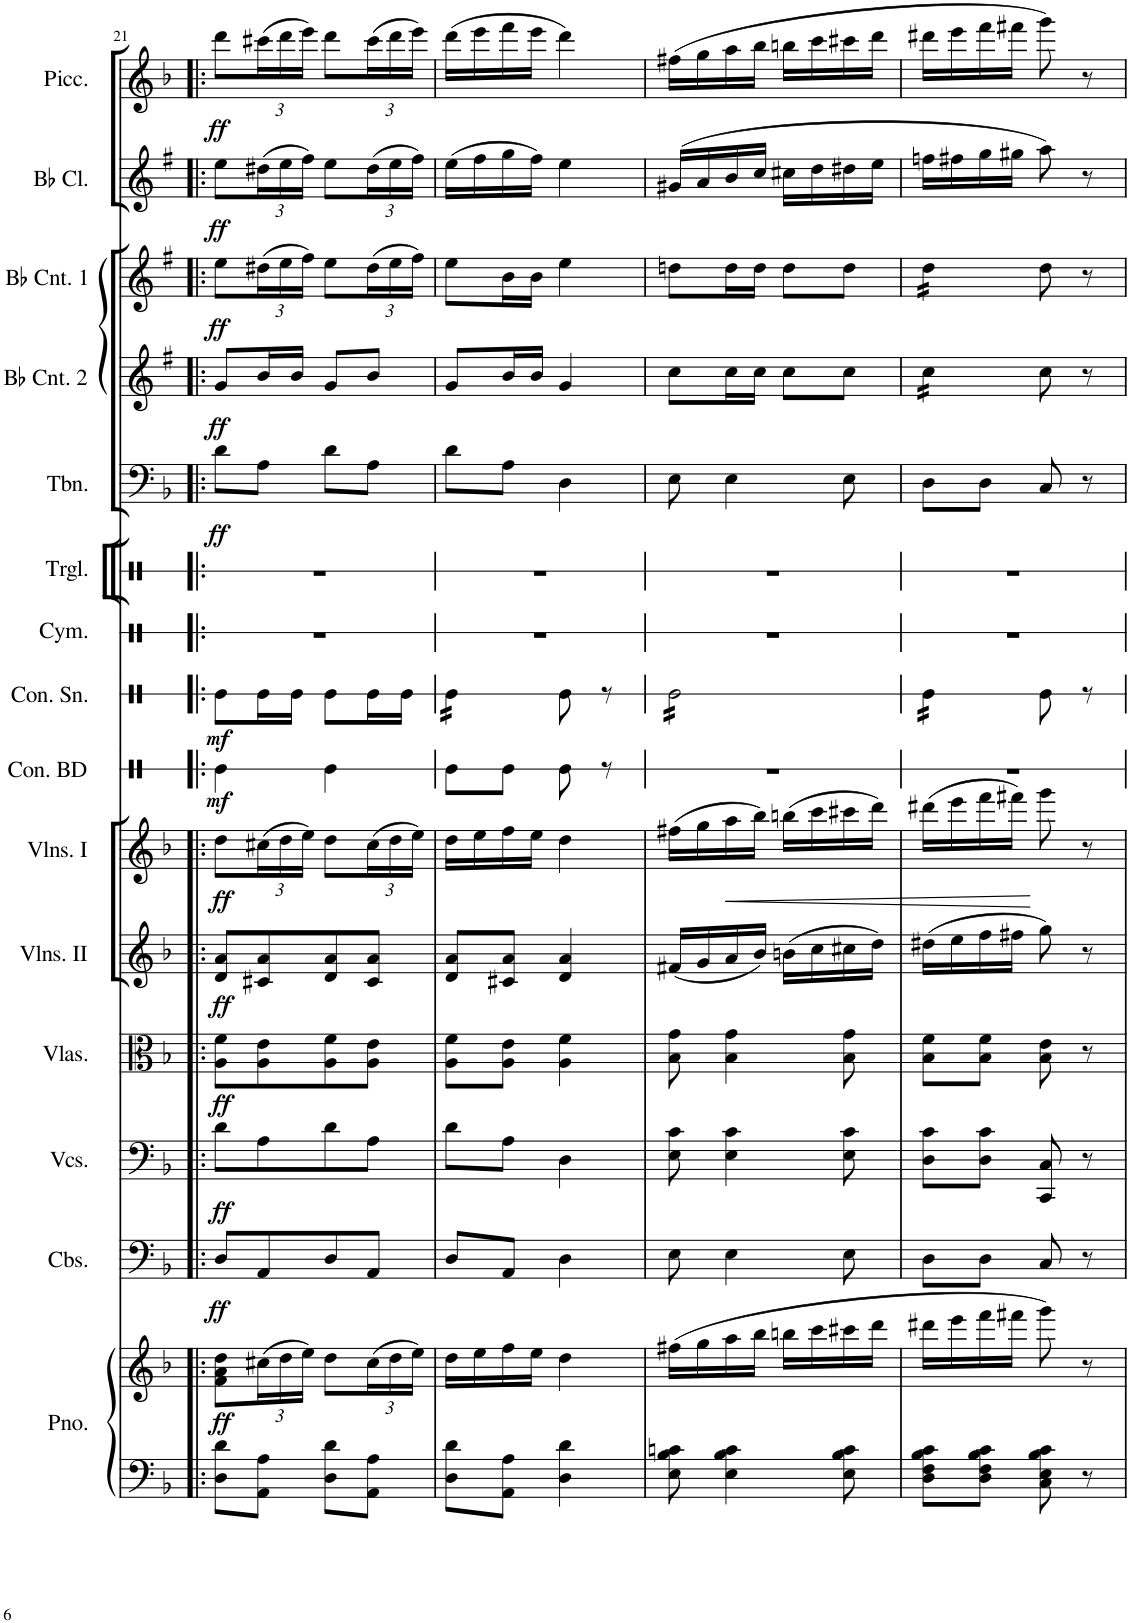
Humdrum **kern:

**kern	**kern	**dynam	**kern	**dynam	**kern	**dynam	**kern	**dynam	**kern	**dynam	**kern	**dynam	**kern	**dynam	**kern	**dynam	**kern	**kern	**kern	**dynam	**kern	**dynam	**kern	**dynam	**kern	**dynam	**kern	**dynam
*part15	*part15	*part15	*part14	*part14	*part13	*part13	*part12	*part12	*part11	*part11	*part10	*part10	*part9	*part9	*part8	*part8	*part7	*part6	*part5	*part5	*part4	*part4	*part3	*part3	*part2	*part2	*part1	*part1
*staff16	*staff15	*staff15/16	*staff14	*staff14	*staff13	*staff13	*staff12	*staff12	*staff11	*staff11	*staff10	*staff10	*staff9	*staff9	*staff8	*staff8	*staff7	*staff6	*staff5	*staff5	*staff4	*staff4	*staff3	*staff3	*staff2	*staff2	*staff1	*staff1
*I"Piano	*	*	*I"Contrabasses	*	*I"Violoncellos	*	*I"Violas	*	*I"Violins II	*	*I"Violins I	*	*I"Concert Bass Drum	*	*I"Concert Snare Drum	*	*I"Cymbal	*I"Triangle	*I"Trombone	*	*I"Bb Cornet 2	*	*I"Bb Cornet 1	*	*I"Bb Clarinet	*	*I"Piccolo	*
*I'Pno.	*	*	*I'Cbs.	*	*I'Vcs.	*	*I'Vlas.	*	*I'Vlns. II	*	*I'Vlns. I	*	*I'Con. BD	*	*I'Con. Sn.	*	*I'Cym.	*I'Trgl.	*I'Tbn.	*	*I'Bb Cnt. 2	*	*I'Bb Cnt. 1	*	*I'Bb Cl.	*	*I'Picc.	*
!!LO:PB:g=z
*clefF4	*clefG2	*	*clefF4	*	*clefF4	*	*clefC3	*	*clefG2	*	*clefG2	*	*clefX	*	*clefX	*	*clefX	*clefX	*clefF4	*	*clefG2	*	*clefG2	*	*clefG2	*	*clefG2	*
*	*	*	*Trd7c12	*	*	*	*	*	*	*	*	*	*	*	*	*	*	*	*	*	*Trd1c2	*	*Trd1c2	*	*Trd1c2	*	*Trd-7c-12	*
*k[b-]	*k[b-]	*	*k[b-]	*	*k[b-]	*	*k[b-]	*	*k[b-]	*	*k[b-]	*	*k[]	*	*k[]	*	*k[]	*k[]	*k[b-]	*	*k[f#]	*	*k[f#]	*	*k[f#]	*	*k[b-]	*
*M2/4	*M2/4	*	*M2/4	*	*M2/4	*	*M2/4	*	*M2/4	*	*M2/4	*	*M2/4	*	*M2/4	*	*M2/4	*M2/4	*M2/4	*	*M2/4	*	*M2/4	*	*M2/4	*	*M2/4	*
=21!|:	=21!|:	=21!|:	=21!|:	=21!|:	=21!|:	=21!|:	=21!|:	=21!|:	=21!|:	=21!|:	=21!|:	=21!|:	=21!|:	=21!|:	=21!|:	=21!|:	=21!|:	=21!|:	=21!|:	=21!|:	=21!|:	=21!|:	=21!|:	=21!|:	=21!|:	=21!|:	=21!|:	=21!|:
!	!	!LO:DY:b	!	!LO:DY:b	!	!LO:DY:b	!	!LO:DY:b	!	!LO:DY:b	!	!LO:DY:b	!	!LO:DY:b	!	!LO:DY:b	!	!	!	!LO:DY:b	!	!LO:DY:b	!	!LO:DY:b	!	!LO:DY:b	!	!LO:DY:b
8D\ 8d\L	8f\ 8a\ 8dd\L	ff	8D/L	ff	8d\L	ff	8A\ 8f\L	ff	8d/ 8a/L	ff	8dd\L	ff	4Re\	mf	8Re\L	mf	2r	2r	8d\L	ff	8g/L	ff	8ee\L	ff	8ee\L	ff	8ddd\L	ff
*	*Xbrackettup	*	*	*	*	*	*	*	*	*	*Xbrackettup	*	*	*	*	*	*	*	*	*	*	*	*Xbrackettup	*	*Xbrackettup	*	*Xbrackettup	*
8AA\ 8A\J	(24cc#X\L	.	8AA/	.	8A\	.	8A\ 8e\	.	8c#X/ 8a/	.	(24cc#X\L	.	.	.	16Re\L	.	.	.	8A\J	.	16b/L	.	(24dd#X\L	.	(24dd#X\L	.	(24ccc#X\L	.
.	24dd\	.	.	.	.	.	.	.	.	.	24dd\	.	.	.	.	.	.	.	.	.	.	.	24ee\	.	24ee\	.	24ddd\	.
.	.	.	.	.	.	.	.	.	.	.	.	.	.	.	16Re\JJ	.	.	.	.	.	16b/JJ	.	.	.	.	.	.	.
.	24ee\JJ)	.	.	.	.	.	.	.	.	.	24ee\JJ)	.	.	.	.	.	.	.	.	.	.	.	24ff#\JJ)	.	24ff#\JJ)	.	24eee\JJ)	.
8D\ 8d\L	8dd\L	.	8D/	.	8d\	.	8A\ 8f\	.	8d/ 8a/	.	8dd\L	.	4Re\	.	8Re\L	.	.	.	8d\L	.	8g/L	.	8ee\L	.	8ee\L	.	8ddd\L	.
8AA\ 8A\J	(24cc#\L	.	8AA/J	.	8A\J	.	8A\ 8e\J	.	8c#/ 8a/J	.	(24ccn\L	.	.	.	16Re\L	.	.	.	8A\J	.	8b/J	.	(24dd#\L	.	(24dd#\L	.	(24ccc#\L	.
.	24dd\	.	.	.	.	.	.	.	.	.	24dd\	.	.	.	.	.	.	.	.	.	.	.	24ee\	.	24ee\	.	24ddd\	.
.	.	.	.	.	.	.	.	.	.	.	.	.	.	.	16Re\JJ	.	.	.	.	.	.	.	.	.	.	.	.	.
.	24ee\JJ)	.	.	.	.	.	.	.	.	.	24ee\JJ)	.	.	.	.	.	.	.	.	.	.	.	24ff#\JJ)	.	24ff#\JJ)	.	24eee\JJ)	.
=22	=22	=22	=22	=22	=22	=22	=22	=22	=22	=22	=22	=22	=22	=22	=22	=22	=22	=22	=22	=22	=22	=22	=22	=22	=22	=22	=22	=22
*	*	*	*	*	*	*	*	*	*	*	*	*	*	*	*tremolo	*	*	*	*	*	*	*	*	*	*	*	*	*
8D\ 8d\L	16dd\LL	.	8D/L	.	8d\L	.	8A\ 8f\L	.	8d/ 8a/L	.	16dd\LL	.	8Re\L	.	16Re\LL	.	2r	2r	8d\L	.	8g/L	.	8ee\L	.	(16ee\LL	.	(16ddd\LL	.
.	16ee\	.	.	.	.	.	.	.	.	.	16ee\	.	.	.	16Re\	.	.	.	.	.	.	.	.	.	16ff#\	.	16eee\	.
8AA\ 8A\J	16ff\	.	8AA/J	.	8A\J	.	8A\ 8e\J	.	8c#X/ 8a/J	.	16ff\	.	8Re\J	.	16Re\	.	.	.	8A\J	.	16b/L	.	16b\L	.	16gg\	.	16fff\	.
.	16ee\JJ	.	.	.	.	.	.	.	.	.	16ee\JJ	.	.	.	16Re\JJ	.	.	.	.	.	16b/JJ	.	16b\JJ	.	16ff#\JJ)	.	16eee\JJ	.
*	*	*	*	*	*	*	*	*	*	*	*	*	*	*	*Xtremolo	*	*	*	*	*	*	*	*	*	*	*	*	*
4D\ 4d\	4dd\	.	4D\	.	4D\	.	4A\ 4f\	.	4d/ 4a/	.	4dd\	.	8Re\	.	8Re\	.	.	.	4D\	.	4g/	.	4ee\	.	4ee\	.	4ddd\)	.
.	.	.	.	.	.	.	.	.	.	.	.	.	8r	.	8r	.	.	.	.	.	.	.	.	.	.	.	.	.
=23	=23	=23	=23	=23	=23	=23	=23	=23	=23	=23	=23	=23	=23	=23	=23	=23	=23	=23	=23	=23	=23	=23	=23	=23	=23	=23	=23	=23
*	*	*	*	*	*	*	*	*	*	*	*	*	*	*	*tremolo	*	*	*	*	*	*	*	*	*	*	*	*	*
8E\ 8B-\ 8cn\	(16ff#X\LL	.	8E\	.	8E\ 8c\	.	8B-\ 8g\	.	(16f#X/LL	.	(16ff#X\LL	.	2r	.	16Re\LL	.	2r	2r	8E\	.	8cc\L	.	8ddn\L	.	(16g#X/LL	.	(16ff#X\LL	.
.	16gg\	.	.	.	.	.	.	.	16g/	.	16gg\	.	.	.	16Re\	.	.	.	.	.	.	.	.	.	16a/	.	16gg\	.
!	!	!	!	!	!	!	!	!	!	!	!	!LO:HP:b	!	!	!	!	!	!	!	!	!	!	!	!	!	!	!	!
4E\ 4B-\ 4c\	16aa\	.	4E\	.	4E\ 4c\	.	4B-\ 4g\	.	16a/	.	16aa\	<	.	.	16Re\	.	.	.	4E\	.	16cc\L	.	16dd\L	.	16b/	.	16aa\	.
.	16bb-\JJ	.	.	.	.	.	.	.	16b-/JJ)	.	16bb-\JJ)	.	.	.	16Re\	.	.	.	.	.	16cc\JJ	.	16dd\JJ	.	16cc/JJ	.	16bb-\JJ	.
.	16bbn\LL	.	.	.	.	.	.	.	(16bn\LL	.	(16bbn\LL	.	.	.	16Re\	.	.	.	.	.	8cc\L	.	8dd\L	.	16cc#X\LL	.	16bbn\LL	.
.	16ccc\	.	.	.	.	.	.	.	16cc\	.	16ccc\	.	.	.	16Re\	.	.	.	.	.	.	.	.	.	16dd\	.	16ccc\	.
8E\ 8B-\ 8c\	16ccc#X\	.	8E\	.	8E\ 8c\	.	8B-\ 8g\	.	16cc#X\	.	16ccc#X\	.	.	.	16Re\	.	.	.	8E\	.	8cc\J	.	8dd\J	.	16dd#X\	.	16ccc#X\	.
.	16ddd\JJ	.	.	.	.	.	.	.	16dd\JJ)	.	16ddd\JJ)	.	.	.	16Re\JJ	.	.	.	.	.	.	.	.	.	16ee\JJ	.	16ddd\JJ	.
=24	=24	=24	=24	=24	=24	=24	=24	=24	=24	=24	=24	=24	=24	=24	=24	=24	=24	=24	=24	=24	=24	=24	=24	=24	=24	=24	=24	=24
*	*	*	*	*	*	*	*	*	*	*	*	*	*	*	*	*	*	*	*	*	*tremolo	*	*	*	*	*	*	*
*	*	*	*	*	*	*	*	*	*	*	*	*	*	*	*	*	*	*	*	*	*	*	*tremolo	*	*	*	*	*
8D\ 8F\ 8B-\ 8c\L	16ddd#X\LL	.	8D\L	.	8D\ 8c\L	.	8B-\ 8f\L	.	(16dd#X\LL	.	(16ddd#X\LL	.	2r	.	16Re\LL	.	2r	2r	8D\L	.	16cc\LL	.	16dd\LL	.	16ffn\LL	.	16ddd#X\LL	.
.	16eee\	.	.	.	.	.	.	.	16ee\	.	16eee\	.	.	.	16Re\	.	.	.	.	.	16cc\	.	16dd\	.	16ff#X\	.	16eee\	.
8D\ 8F\ 8B-\ 8c\J	16fff\	.	8D\J	.	8D\ 8c\J	.	8B-\ 8f\J	.	16ff\	.	16fff\	.	.	.	16Re\	.	.	.	8D\J	.	16cc\	.	16dd\	.	16gg\	.	16fff\	.
.	16fff#X\JJ	.	.	.	.	.	.	.	16ff#X\JJ	.	16fff#X\JJ)	.	.	.	16Re\JJ	.	.	.	.	.	16cc\JJ	.	16dd\JJ	.	16gg#X\JJ	.	16fff#X\JJ	.
*	*	*	*	*	*	*	*	*	*	*	*	*	*	*	*	*	*	*	*	*	*	*	*Xtremolo	*	*	*	*	*
*	*	*	*	*	*	*	*	*	*	*	*	*	*	*	*	*	*	*	*	*	*Xtremolo	*	*	*	*	*	*	*
*	*	*	*	*	*	*	*	*	*	*	*	*	*	*	*Xtremolo	*	*	*	*	*	*	*	*	*	*	*	*	*
8C\ 8E\ 8B-\ 8c\	8ggg\)	.	8C/	.	8CC/ 8C/	.	8B-\ 8e\	.	8gg\)	.	8ggg\	[	.	.	8Re\	.	.	.	8C/	.	8cc\	.	8dd\	.	8aa\)	.	8ggg\)	.
8r	8r	.	8r	.	8r	.	8r	.	8r	.	8r	.	.	.	8r	.	.	.	8r	.	8r	.	8r	.	8r	.	8r	.
=	=	=	=	=	=	=	=	=	=	=	=	=	=	=	=	=	=	=	=	=	=	=	=	=	=	=	=	=
*-	*-	*-	*-	*-	*-	*-	*-	*-	*-	*-	*-	*-	*-	*-	*-	*-	*-	*-	*-	*-	*-	*-	*-	*-	*-	*-	*-	*-
